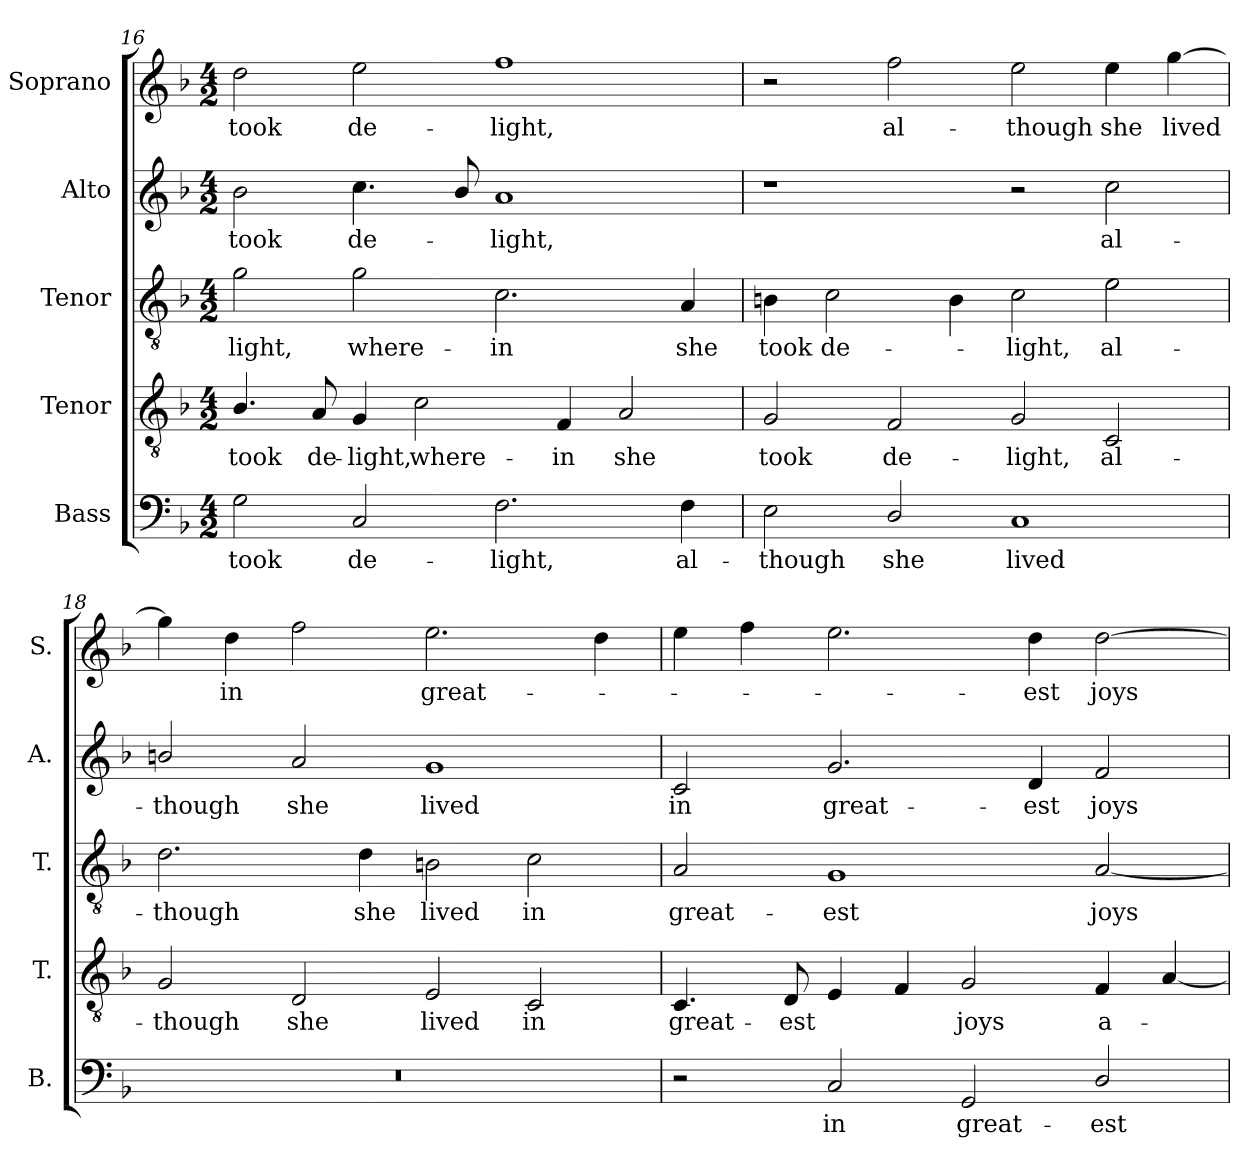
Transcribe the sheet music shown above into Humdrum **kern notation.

**kern	**text	**kern	**text	**kern	**text	**kern	**text	**kern	**text
*part5	*part5	*part4	*part4	*part3	*part3	*part2	*part2	*part1	*part1
*staff5	*staff5	*staff4	*staff4	*staff3	*staff3	*staff2	*staff2	*staff1	*staff1
*I"Bass	*	*I"Tenor	*	*I"Tenor	*	*I"Alto	*	*I"Soprano	*
*I'B.	*	*I'T.	*	*I'T.	*	*I'A.	*	*I'S.	*
*clefF4	*	*clefGv2	*	*clefGv2	*	*clefG2	*	*clefG2	*
*	*	*ITrd7c12	*	*ITrd7c12	*	*	*	*	*
*k[b-]	*	*k[b-]	*	*k[b-]	*	*k[b-]	*	*k[b-]	*
*F:	*	*F:	*	*F:	*	*F:	*	*F:	*
*M4/2	*	*M4/2	*	*M4/2	*	*M4/2	*	*M4/2	*
=16	=16	=16	=16	=16	=16	=16	=16	=16	=16
!	!LO:LY:b:color=#000000	!	!	!	!	!	!	!	!
!	!	!	!LO:LY:b:color=#000000	!	!	!	!	!	!
!	!	!	!	!	!LO:LY:b:color=#000000	!	!	!	!
!	!	!	!	!	!	!	!LO:LY:b:color=#000000	!	!
!	!	!	!	!	!	!	!	!	!LO:LY:b:color=#000000
2Gi\	took	4.BB-i/	took	2Gi\	-light,	2b-i\	took	2ddi\	took
!	!	!	!LO:LY:b:color=#000000	!	!	!	!	!	!
.	.	8AAi/	de-	.	.	.	.	.	.
!	!LO:LY:b:color=#000000	!	!	!	!	!	!	!	!
!	!	!	!LO:LY:b:color=#000000	!	!	!	!	!	!
!	!	!	!	!	!LO:LY:b:color=#000000	!	!	!	!
!	!	!	!	!	!	!	!LO:LY:b:color=#000000	!	!
!	!	!	!	!	!	!	!	!	!LO:LY:b:color=#000000
2Ci/	de-	4GGi/	-light,	2Gi\	where-	4.cci\	de-	2eei\	de-
!	!	!	!LO:LY:b:color=#000000	!	!	!	!	!	!
.	.	2Ci\	where-	.	.	.	.	.	.
.	.	.	.	.	.	8b-i/	.	.	.
!	!LO:LY:b:color=#000000	!	!	!	!	!	!	!	!
!	!	!	!	!	!LO:LY:b:color=#000000	!	!	!	!
!	!	!	!	!	!	!	!LO:LY:b:color=#000000	!	!
!	!	!	!	!	!	!	!	!	!LO:LY:b:color=#000000
2.Fi\	-light,	.	.	2.Ci\	-in	1ai	-light,	1ffi	-light,
!	!	!	!LO:LY:b:color=#000000	!	!	!	!	!	!
.	.	4FFi/	-in	.	.	.	.	.	.
!	!	!	!LO:LY:b:color=#000000	!	!	!	!	!	!
.	.	2AAi/	she	.	.	.	.	.	.
!	!LO:LY:b:color=#000000	!	!	!	!	!	!	!	!
!	!	!	!	!	!LO:LY:b:color=#000000	!	!	!	!
4Fi\	al-	.	.	4AAi/	she	.	.	.	.
!!LO:LB:g=z
=17	=17	=17	=17	=17	=17	=17	=17	=17	=17
!	!LO:LY:b:color=#000000	!	!	!	!	!	!	!	!
!	!	!	!LO:LY:b:color=#000000	!	!	!	!	!	!
!	!	!	!	!	!LO:LY:b:color=#000000	!	!	!	!
2Ei\	-though	2GGi/	took	4BBni\	took	1r	.	2r	.
!	!	!	!	!	!LO:LY:b:color=#000000	!	!	!	!
.	.	.	.	2Ci\	de-	.	.	.	.
!	!LO:LY:b:color=#000000	!	!	!	!	!	!	!	!
!	!	!	!LO:LY:b:color=#000000	!	!	!	!	!	!
!	!	!	!	!	!	!	!	!	!LO:LY:b:color=#000000
2Di/	she	2FFi/	de-	.	.	.	.	2ffi\	al-
.	.	.	.	4BBi\	.	.	.	.	.
!	!LO:LY:b:color=#000000	!	!	!	!	!	!	!	!
!	!	!	!LO:LY:b:color=#000000	!	!	!	!	!	!
!	!	!	!	!	!LO:LY:b:color=#000000	!	!	!	!
!	!	!	!	!	!	!	!	!	!LO:LY:b:color=#000000
1Ci	lived	2GGi/	-light,	2Ci\	-light,	2r	.	2eei\	-though
!	!	!	!LO:LY:b:color=#000000	!	!	!	!	!	!
!	!	!	!	!	!LO:LY:b:color=#000000	!	!	!	!
!	!	!	!	!	!	!	!LO:LY:b:color=#000000	!	!
!	!	!	!	!	!	!	!	!	!LO:LY:b:color=#000000
.	.	2CCi/	al-	2Ei\	al-	2cci\	al-	4eei\	she
!	!	!	!	!	!	!	!	!	!LO:LY:b:color=#000000
.	.	.	.	.	.	.	.	[4ggi\	lived
=18	=18	=18	=18	=18	=18	=18	=18	=18	=18
!LO:N:vis=1	!	!	!	!	!	!	!	!	!
!	!	!	!LO:LY:b:color=#000000	!	!	!	!	!	!
!	!	!	!	!	!LO:LY:b:color=#000000	!	!	!	!
!	!	!	!	!	!	!	!LO:LY:b:color=#000000	!	!
0r	.	2GGi/	-though	2.Di\	-though	2bni/	-though	4ggi\]	.
!	!	!	!	!	!	!	!	!	!LO:LY:b:color=#000000
.	.	.	.	.	.	.	.	4ddi\	in
!	!	!	!LO:LY:b:color=#000000	!	!	!	!	!	!
!	!	!	!	!	!	!	!LO:LY:b:color=#000000	!	!
.	.	2DDi/	she	.	.	2ai/	she	2ffi\	.
!	!	!	!	!	!LO:LY:b:color=#000000	!	!	!	!
.	.	.	.	4Di\	she	.	.	.	.
!	!	!	!LO:LY:b:color=#000000	!	!	!	!	!	!
!	!	!	!	!	!LO:LY:b:color=#000000	!	!	!	!
!	!	!	!	!	!	!	!LO:LY:b:color=#000000	!	!
!	!	!	!	!	!	!	!	!	!LO:LY:b:color=#000000
.	.	2EEi/	lived	2BBni\	lived	1gi	lived	2.eei\	great-
!	!	!	!LO:LY:b:color=#000000	!	!	!	!	!	!
!	!	!	!	!	!LO:LY:b:color=#000000	!	!	!	!
.	.	2CCi/	in	2Ci\	in	.	.	.	.
.	.	.	.	.	.	.	.	4ddi\	.
=19	=19	=19	=19	=19	=19	=19	=19	=19	=19
!	!	!	!LO:LY:b:color=#000000	!	!	!	!	!	!
!	!	!	!	!	!LO:LY:b:color=#000000	!	!	!	!
!	!	!	!	!	!	!	!LO:LY:b:color=#000000	!	!
2r	.	4.CCi/	great-	2AAi/	great-	2ci/	in	4eei\	.
.	.	.	.	.	.	.	.	4ffi\	.
!	!	!	!LO:LY:b:color=#000000	!	!	!	!	!	!
.	.	8DDi/	-est	.	.	.	.	.	.
!	!LO:LY:b:color=#000000	!	!	!	!	!	!	!	!
!	!	!	!	!	!LO:LY:b:color=#000000	!	!	!	!
!	!	!	!	!	!	!	!LO:LY:b:color=#000000	!	!
2Ci/	in	4EEi/	.	1GGi	-est	2.gi/	great-	2.eei\	.
.	.	4FFi/	.	.	.	.	.	.	.
!	!LO:LY:b:color=#000000	!	!	!	!	!	!	!	!
!	!	!	!LO:LY:b:color=#000000	!	!	!	!	!	!
2GGi/	great-	2GGi/	joys	.	.	.	.	.	.
!	!	!	!	!	!	!	!LO:LY:b:color=#000000	!	!
!	!	!	!	!	!	!	!	!	!LO:LY:b:color=#000000
.	.	.	.	.	.	4di/	-est	4ddi\	-est
!	!LO:LY:b:color=#000000	!	!	!	!	!	!	!	!
!	!	!	!LO:LY:b:color=#000000	!	!	!	!	!	!
!	!	!	!	!	!LO:LY:b:color=#000000	!	!	!	!
!	!	!	!	!	!	!	!LO:LY:b:color=#000000	!	!
!	!	!	!	!	!	!	!	!	!LO:LY:b:color=#000000
2Di/	-est	4FFi/	a-	[2AAi/	joys	2fi/	joys	[2ddi\	joys
.	.	[4AAi/	.	.	.	.	.	.	.
=	=	=	=	=	=	=	=	=	=
*-	*-	*-	*-	*-	*-	*-	*-	*-	*-
